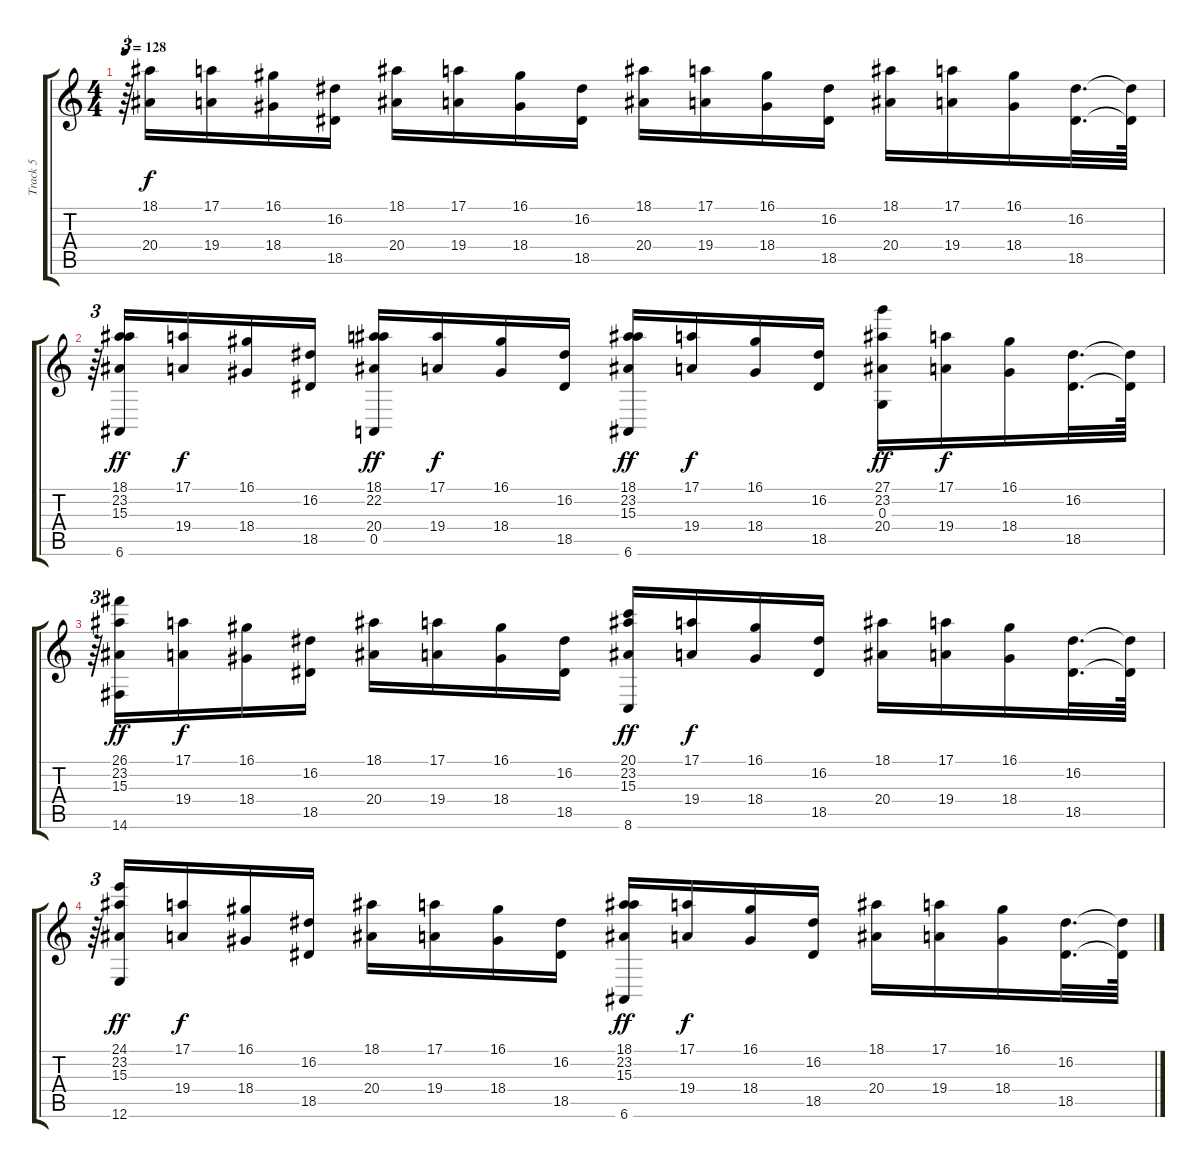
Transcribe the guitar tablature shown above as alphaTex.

\track ("Track 5" "Track 5") {instrument clarinet}
\staff {score tabs}
\tuning (E4 B3 G3 D3 A2 E2) {hide}
\ts (4 4)
\tempo 128
\clef g2
\ks c
r.64{tu (3 2) dy f} (18.1 20.4).16 (17.1 19.4).16 (16.1 18.4).16 (16.2 18.5).16 (18.1 20.4).16 (17.1 19.4).16 (16.1 18.4).16 (16.2 18.5).16 (18.1 20.4).16 (17.1 19.4).16 (16.1 18.4).16 (16.2 18.5).16 (18.1 20.4).16 (17.1 19.4).16 (16.1 18.4).16 (16.2 18.5).32{d} (16.2{t} 18.5{t}).64 |
r.64{tu (3 2)} (18.1 23.2 15.3 6.6).16{dy ff} (17.1 19.4).16{dy f} (16.1 18.4).16 (16.2 18.5).16 (18.1 22.2 20.4 0.5).16{dy ff} (17.1 19.4).16{dy f} (16.1 18.4).16 (16.2 18.5).16 (18.1 23.2 15.3 6.6).16{dy ff} (17.1 19.4).16{dy f} (16.1 18.4).16 (16.2 18.5).16 (27.1 23.2 0.3 20.4).16{dy ff} (17.1 19.4).16{dy f} (16.1 18.4).16 (16.2 18.5).32{d} (16.2{t} 18.5{t}).64 |
r.64{tu (3 2)} (26.1 23.2 15.3 14.6).16{dy ff} (17.1 19.4).16{dy f} (16.1 18.4).16 (16.2 18.5).16 (18.1 20.4).16 (17.1 19.4).16 (16.1 18.4).16 (16.2 18.5).16 (20.1 23.2 15.3 8.6).16{dy ff} (17.1 19.4).16{dy f} (16.1 18.4).16 (16.2 18.5).16 (18.1 20.4).16 (17.1 19.4).16 (16.1 18.4).16 (16.2 18.5).32{d} (16.2{t} 18.5{t}).64 |
r.64{tu (3 2)} (24.1 23.2 15.3 12.6).16{dy ff} (17.1 19.4).16{dy f} (16.1 18.4).16 (16.2 18.5).16 (18.1 20.4).16 (17.1 19.4).16 (16.1 18.4).16 (16.2 18.5).16 (18.1 23.2 15.3 6.6).16{dy ff} (17.1 19.4).16{dy f} (16.1 18.4).16 (16.2 18.5).16 (18.1 20.4).16 (17.1 19.4).16 (16.1 18.4).16 (16.2 18.5).32{d} (16.2{t} 18.5{t}).64
